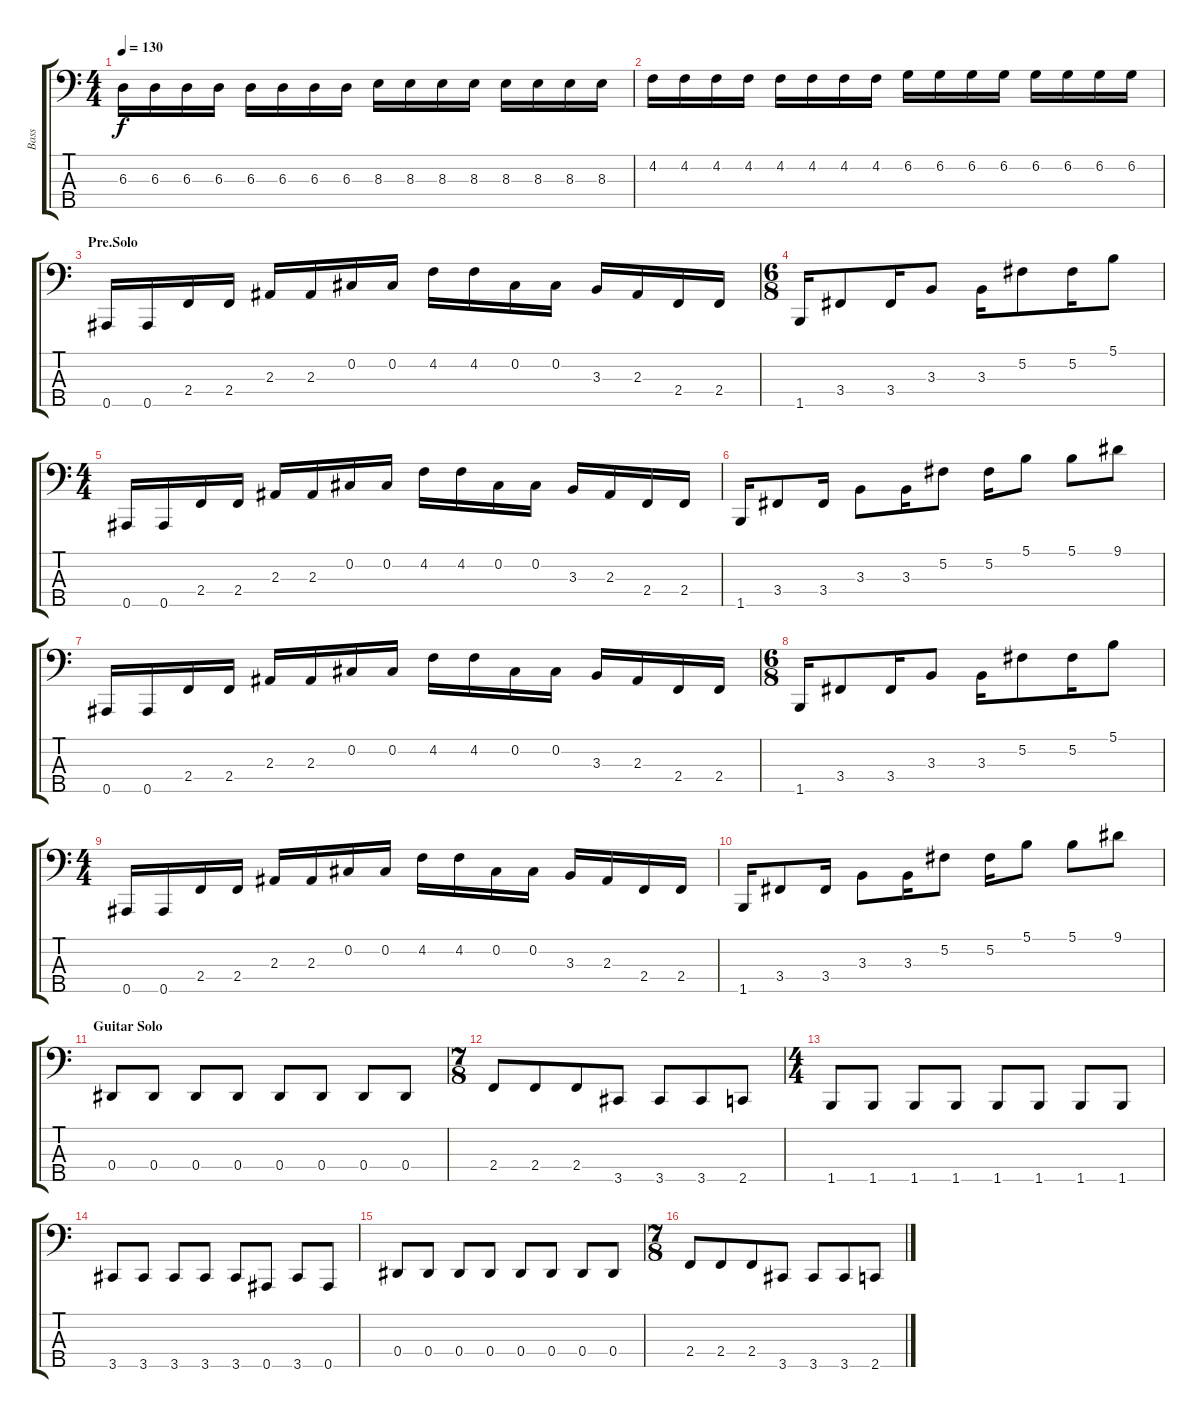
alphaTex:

\track ("Bass" "Bass") {instrument electricbassfinger}
\staff {score tabs}
\tuning (Gb2 Db2 Ab1 Eb1 Bb0) {hide}
\ts (4 4)
\tempo 130
\clef f4
\ks c
6.3.16{dy f} 6.3.16 6.3.16 6.3.16 6.3.16 6.3.16 6.3.16 6.3.16 8.3.16 8.3.16 8.3.16 8.3.16 8.3.16 8.3.16 8.3.16 8.3.16 |
4.2.16 4.2.16 4.2.16 4.2.16 4.2.16 4.2.16 4.2.16 4.2.16 6.2.16 6.2.16 6.2.16 6.2.16 6.2.16 6.2.16 6.2.16 6.2.16 |
\section ("" "Pre.Solo")
0.5.16 0.5.16 2.4.16 2.4.16 2.3.16 2.3.16 0.2.16 0.2.16 4.2.16 4.2.16 0.2.16 0.2.16 3.3.16 2.3.16 2.4.16 2.4.16 |
\ts (6 8)
1.5.16 3.4.8 3.4.16 3.3.8 3.3.16 5.2.8 5.2.16 5.1.8 |
\ts (4 4)
0.5.16 0.5.16 2.4.16 2.4.16 2.3.16 2.3.16 0.2.16 0.2.16 4.2.16 4.2.16 0.2.16 0.2.16 3.3.16 2.3.16 2.4.16 2.4.16 |
1.5.16 3.4.8 3.4.16 3.3.8 3.3.16 5.2.8 5.2.16 5.1.8 5.1.8 9.1.8 |
0.5.16 0.5.16 2.4.16 2.4.16 2.3.16 2.3.16 0.2.16 0.2.16 4.2.16 4.2.16 0.2.16 0.2.16 3.3.16 2.3.16 2.4.16 2.4.16 |
\ts (6 8)
1.5.16 3.4.8 3.4.16 3.3.8 3.3.16 5.2.8 5.2.16 5.1.8 |
\ts (4 4)
0.5.16 0.5.16 2.4.16 2.4.16 2.3.16 2.3.16 0.2.16 0.2.16 4.2.16 4.2.16 0.2.16 0.2.16 3.3.16 2.3.16 2.4.16 2.4.16 |
1.5.16 3.4.8 3.4.16 3.3.8 3.3.16 5.2.8 5.2.16 5.1.8 5.1.8 9.1.8 |
\section ("" "Guitar Solo")
0.4.8 0.4.8 0.4.8 0.4.8 0.4.8 0.4.8 0.4.8 0.4.8 |
\ts (7 8)
2.4.8 2.4.8 2.4.8 3.5.8 3.5.8 3.5.8 2.5.8 |
\ts (4 4)
1.5.8 1.5.8 1.5.8 1.5.8 1.5.8 1.5.8 1.5.8 1.5.8 |
3.5.8 3.5.8 3.5.8 3.5.8 3.5.8 0.5.8 3.5.8 0.5.8 |
0.4.8 0.4.8 0.4.8 0.4.8 0.4.8 0.4.8 0.4.8 0.4.8 |
\ts (7 8)
2.4.8 2.4.8 2.4.8 3.5.8 3.5.8 3.5.8 2.5.8
